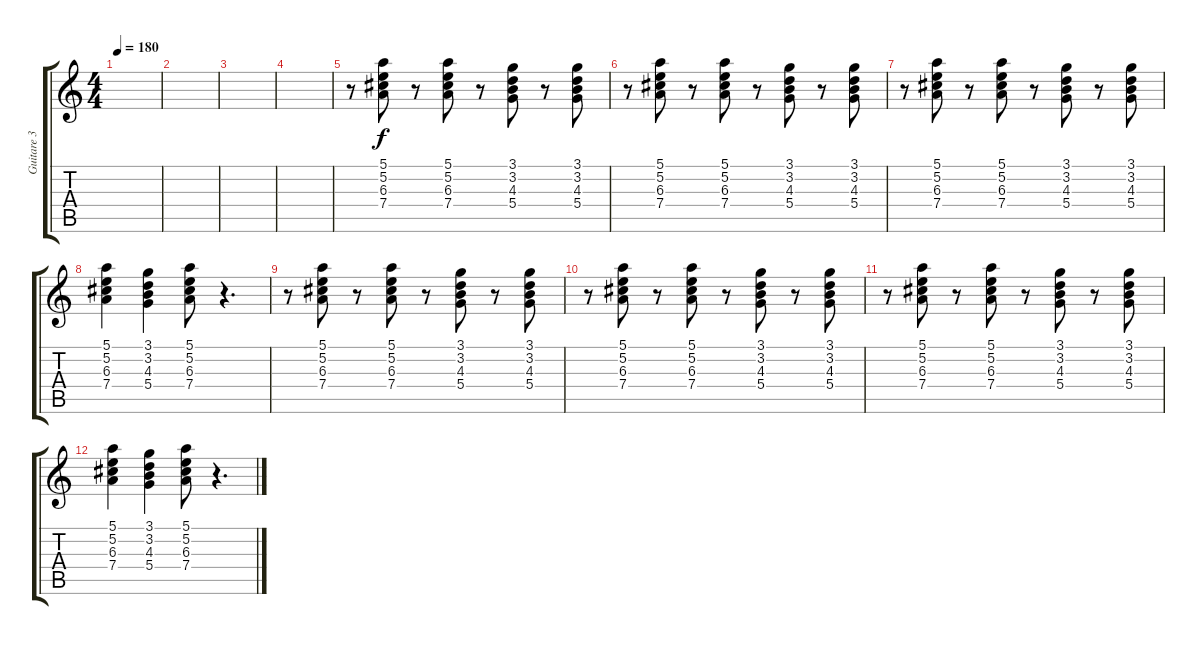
\track ("Guitare 3" "Guitare 3") {instrument electricguitarclean}
\staff {score tabs}
\tuning (E4 B3 G3 D3 A2 E2) {hide}
\ts (4 4)
\tempo 180
\clef g2
\ks c
|
|
|
|
r.8 (5.1 5.2 6.3 7.4).8 r.8 (5.1 5.2 6.3 7.4).8 r.8 (3.1 3.2 4.3 5.4).8 r.8 (3.1 3.2 4.3 5.4).8 |
r.8 (5.1 5.2 6.3 7.4).8 r.8 (5.1 5.2 6.3 7.4).8 r.8 (3.1 3.2 4.3 5.4).8 r.8 (3.1 3.2 4.3 5.4).8 |
r.8 (5.1 5.2 6.3 7.4).8 r.8 (5.1 5.2 6.3 7.4).8 r.8 (3.1 3.2 4.3 5.4).8 r.8 (3.1 3.2 4.3 5.4).8 |
(5.1 5.2 6.3 7.4).4 (3.1 3.2 4.3 5.4).4 (5.1 5.2 6.3 7.4).8 r.4{d} |
r.8 (5.1 5.2 6.3 7.4).8 r.8 (5.1 5.2 6.3 7.4).8 r.8 (3.1 3.2 4.3 5.4).8 r.8 (3.1 3.2 4.3 5.4).8 |
r.8 (5.1 5.2 6.3 7.4).8 r.8 (5.1 5.2 6.3 7.4).8 r.8 (3.1 3.2 4.3 5.4).8 r.8 (3.1 3.2 4.3 5.4).8 |
r.8 (5.1 5.2 6.3 7.4).8 r.8 (5.1 5.2 6.3 7.4).8 r.8 (3.1 3.2 4.3 5.4).8 r.8 (3.1 3.2 4.3 5.4).8 |
(5.1 5.2 6.3 7.4).4 (3.1 3.2 4.3 5.4).4 (5.1 5.2 6.3 7.4).8 r.4{d}
